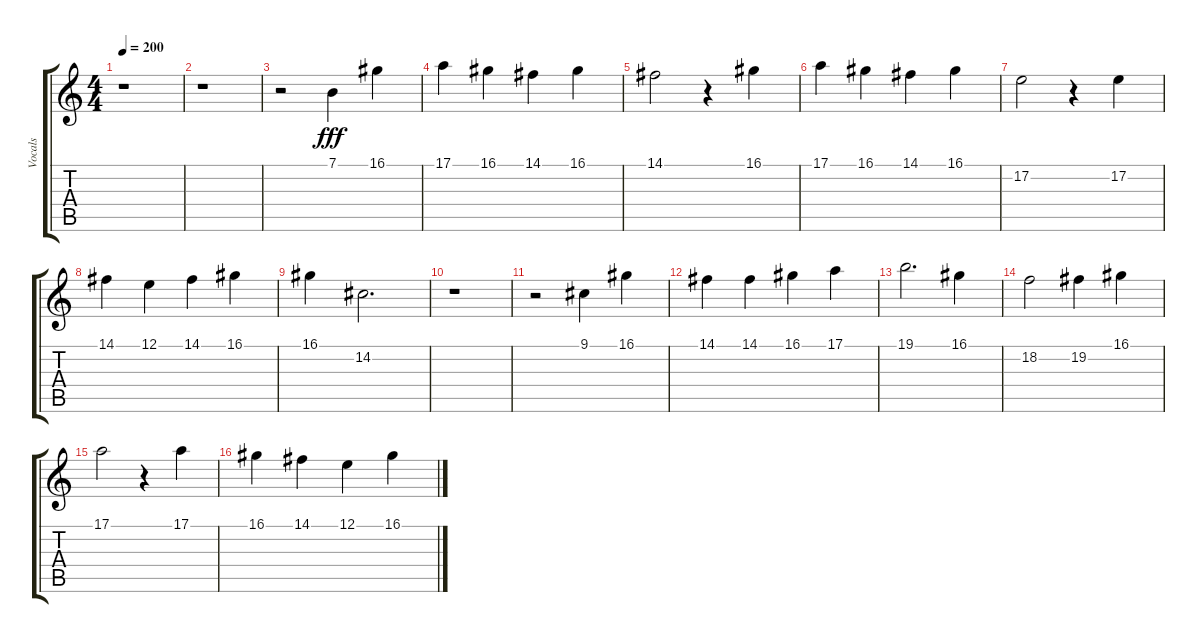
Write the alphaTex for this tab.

\track ("Vocals" "Vocals") {instrument lead2sawtooth}
\staff {score tabs}
\tuning (E4 B3 G3 D3 A2 E2) {hide}
\ts (4 4)
\tempo 200
\clef g2
\ks c
r.1{dy fff} |
r.1 |
r.2 7.1.4 16.1.4 |
17.1.4 16.1.4 14.1.4 16.1.4 |
14.1.2 r.4 16.1.4 |
17.1.4 16.1.4 14.1.4 16.1.4 |
17.2.2 r.4 17.2.4 |
14.1.4 12.1.4 14.1.4 16.1.4 |
16.1.4 14.2.2{d} |
r.1 |
r.2 9.1.4 16.1.4 |
14.1.4 14.1.4 16.1.4 17.1.4 |
19.1.2{d} 16.1.4 |
18.2.2 19.2.4 16.1.4 |
17.1.2 r.4 17.1.4 |
16.1.4 14.1.4 12.1.4 16.1.4
